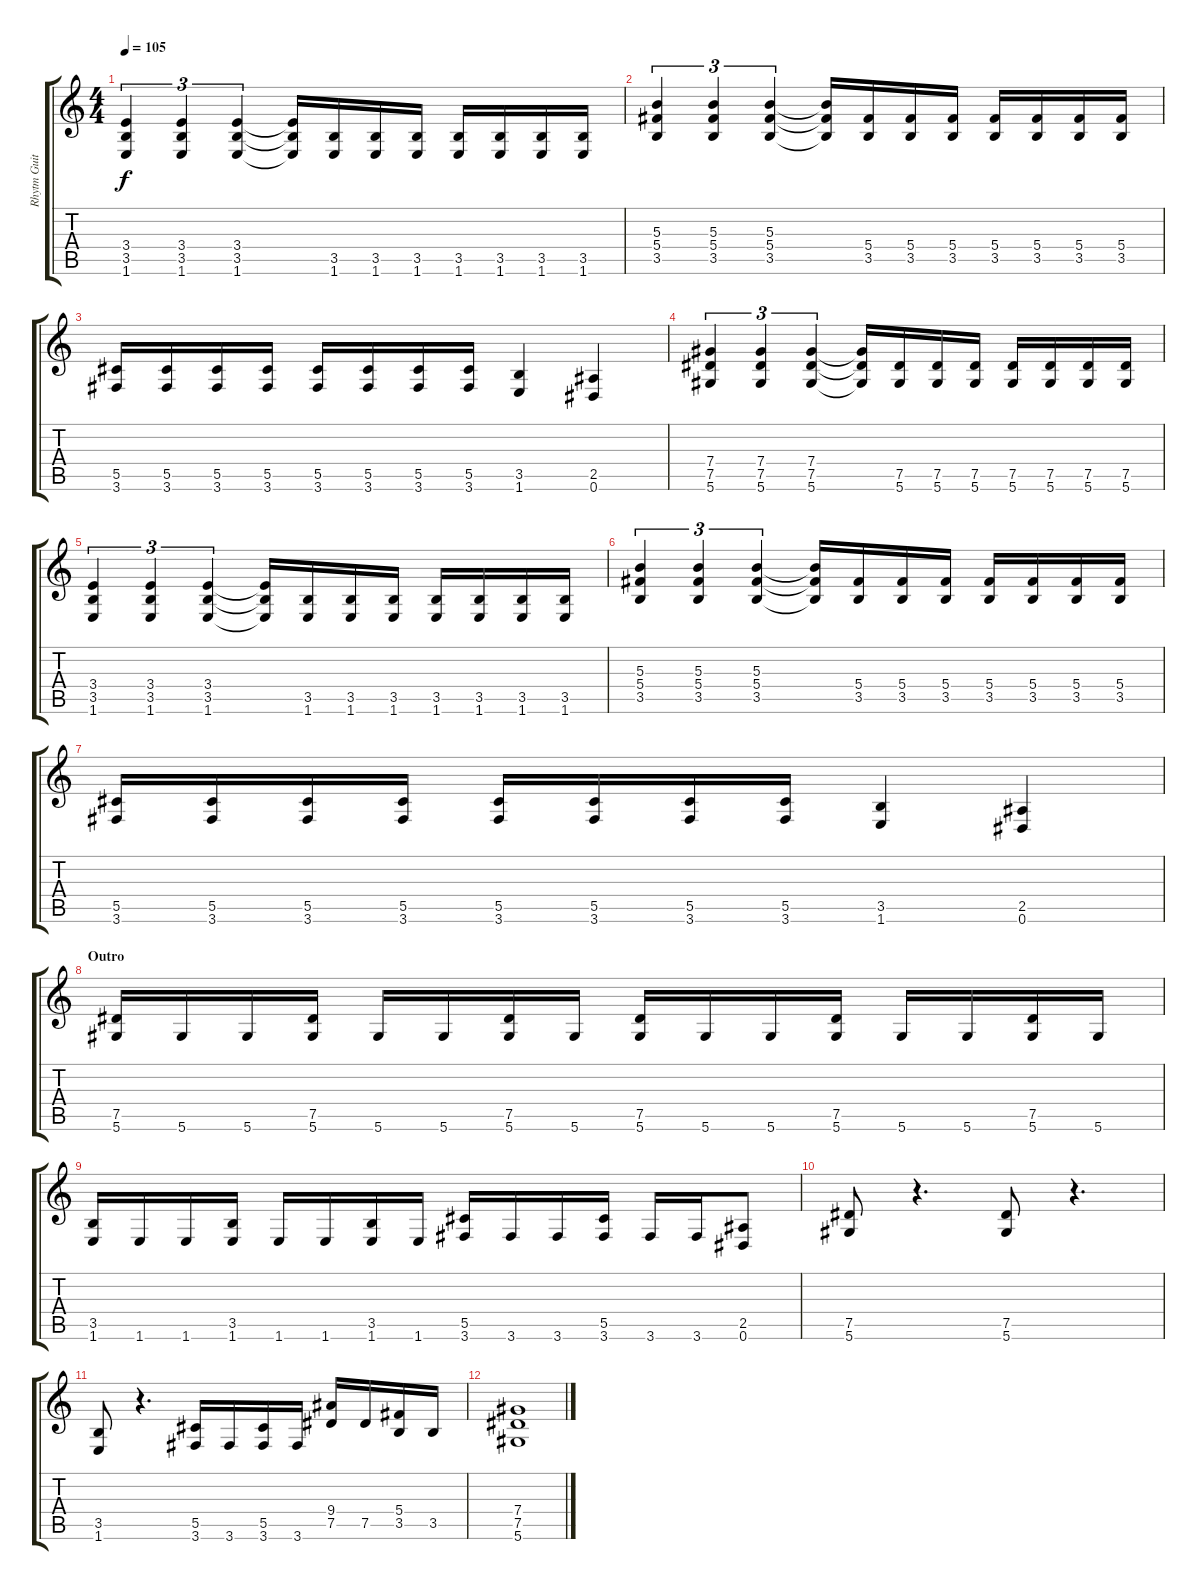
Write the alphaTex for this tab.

\track ("Rhytm Guitar" "Rhytm Guit") {instrument distortionguitar}
\staff {score tabs}
\tuning (Eb4 Bb3 Gb3 Db3 Ab2 Eb2) {hide}
\ts (4 4)
\tempo 105
\clef g2
\ks c
(3.4 3.5 1.6).4{tu (3 2) dy f} (3.4 3.5 1.6).4{tu (3 2)} (3.4 3.5 1.6).4{tu (3 2)} (3.4{t} 3.5{t} 1.6{t}).16 (3.5 1.6).16 (3.5 1.6).16 (3.5 1.6).16 (3.5 1.6).16 (3.5 1.6).16 (3.5 1.6).16 (3.5 1.6).16 |
(5.3 5.4 3.5).4{tu (3 2)} (5.3 5.4 3.5).4{tu (3 2)} (5.3 5.4 3.5).4{tu (3 2)} (5.3{t} 5.4{t} 3.5{t}).16 (5.4 3.5).16 (5.4 3.5).16 (5.4 3.5).16 (5.4 3.5).16 (5.4 3.5).16 (5.4 3.5).16 (5.4 3.5).16 |
(5.5 3.6).16 (5.5 3.6).16 (5.5 3.6).16 (5.5 3.6).16 (5.5 3.6).16 (5.5 3.6).16 (5.5 3.6).16 (5.5 3.6).16 (3.5 1.6).4 (2.5 0.6).4 |
(7.4 7.5 5.6).4{tu (3 2)} (7.4 7.5 5.6).4{tu (3 2)} (7.4 7.5 5.6).4{tu (3 2)} (7.4{t} 7.5{t} 5.6{t}).16 (7.5 5.6).16 (7.5 5.6).16 (7.5 5.6).16 (7.5 5.6).16 (7.5 5.6).16 (7.5 5.6).16 (7.5 5.6).16 |
(3.4 3.5 1.6).4{tu (3 2)} (3.4 3.5 1.6).4{tu (3 2)} (3.4 3.5 1.6).4{tu (3 2)} (3.4{t} 3.5{t} 1.6{t}).16 (3.5 1.6).16 (3.5 1.6).16 (3.5 1.6).16 (3.5 1.6).16 (3.5 1.6).16 (3.5 1.6).16 (3.5 1.6).16 |
(5.3 5.4 3.5).4{tu (3 2)} (5.3 5.4 3.5).4{tu (3 2)} (5.3 5.4 3.5).4{tu (3 2)} (5.3{t} 5.4{t} 3.5{t}).16 (5.4 3.5).16 (5.4 3.5).16 (5.4 3.5).16 (5.4 3.5).16 (5.4 3.5).16 (5.4 3.5).16 (5.4 3.5).16 |
(5.5 3.6).16 (5.5 3.6).16 (5.5 3.6).16 (5.5 3.6).16 (5.5 3.6).16 (5.5 3.6).16 (5.5 3.6).16 (5.5 3.6).16 (3.5 1.6).4 (2.5 0.6).4 |
\section ("" "Outro")
(7.5 5.6).16 5.6.16 5.6.16 (7.5 5.6).16 5.6.16 5.6.16 (7.5 5.6).16 5.6.16 (7.5 5.6).16 5.6.16 5.6.16 (7.5 5.6).16 5.6.16 5.6.16 (7.5 5.6).16 5.6.16 |
(3.5 1.6).16 1.6.16 1.6.16 (3.5 1.6).16 1.6.16 1.6.16 (3.5 1.6).16 1.6.16 (5.5 3.6).16 3.6.16 3.6.16 (5.5 3.6).16 3.6.16 3.6.16 (2.5 0.6).8 |
(7.5 5.6).8 r.4{d} (7.5 5.6).8 r.4{d} |
(3.5 1.6).8 r.4{d} (5.5 3.6).16 3.6.16 (5.5 3.6).16 3.6.16 (9.4 7.5).16 7.5.16 (5.4 3.5).16 3.5.16 |
(7.4 7.5 5.6).1
